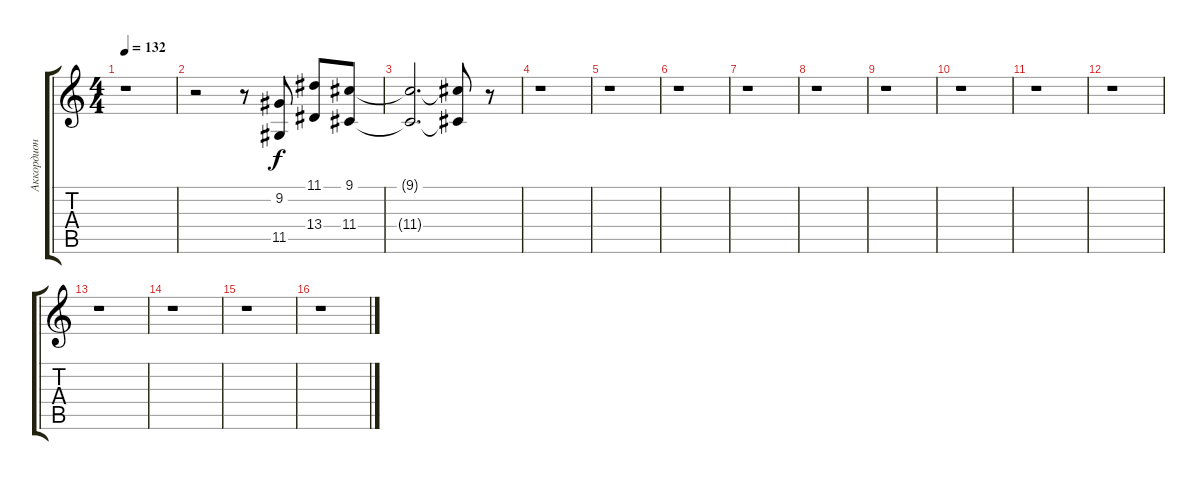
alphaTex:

\track ("Аккордион" "Аккордион") {instrument tangoaccordion}
\staff {score tabs}
\tuning (E4 B3 G3 D3 A2 E2) {hide}
\ts (4 4)
\tempo 132
\clef g2
\ks c
r.1{dy f} |
r.2 r.8 (9.2 11.5).8 (11.1 13.4).8 (9.1 11.4).8 |
(9.1{t} 11.4{t}).2{d} (9.1{t} 11.4{t}).8 r.8 |
r.1 |
r.1 |
r.1 |
r.1 |
r.1 |
r.1 |
r.1 |
r.1 |
r.1 |
r.1 |
r.1 |
r.1 |
r.1
